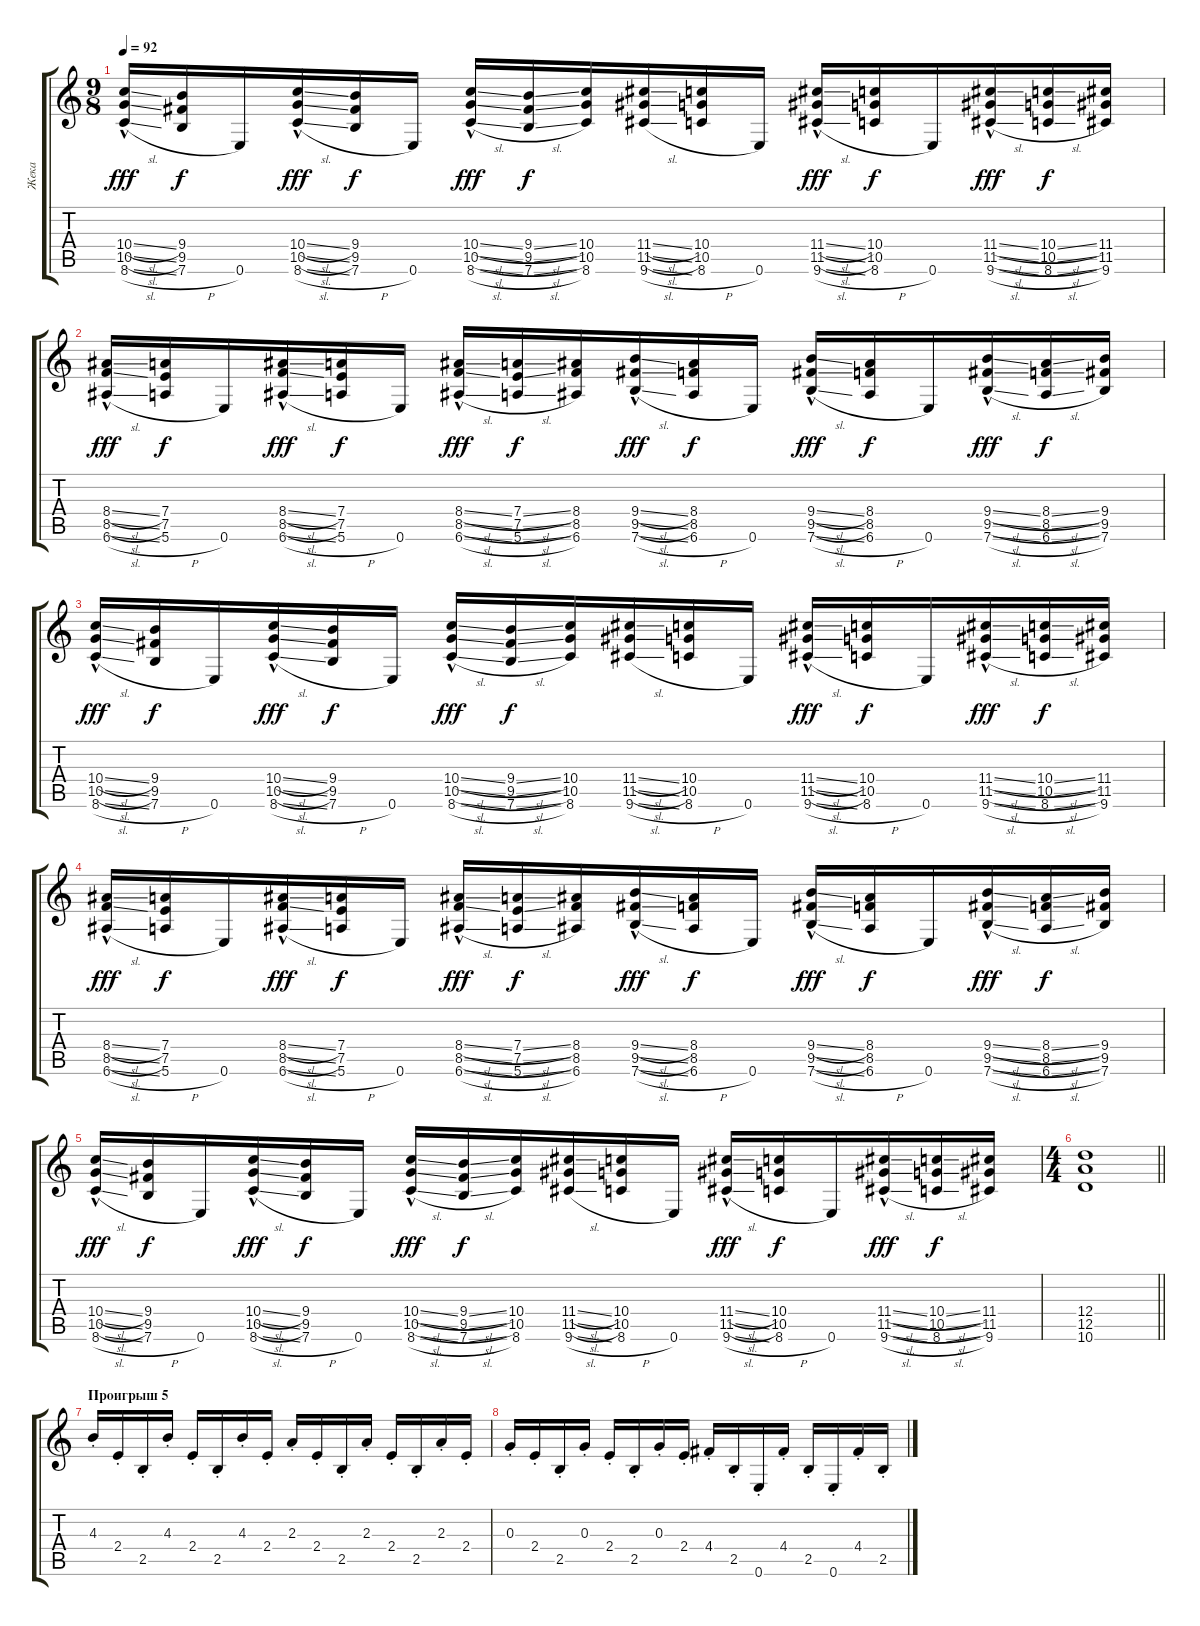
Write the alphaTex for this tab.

\track ("Жека" "Жека") {instrument distortionguitar}
\staff {score tabs}
\tuning (E4 B3 G3 D3 A2 E2) {hide}
\ts (9 8)
\tempo 92
\clef g2
\ks c
(10.4{sl} 10.5{sl} 8.6{sl hac}).16{dy fff} (9.4 9.5 7.6{h}).16{dy f} 0.6.16 (10.4{sl} 10.5{sl} 8.6{sl hac}).16{dy fff} (9.4 9.5 7.6{h}).16{dy f} 0.6.16 (10.4{sl} 10.5{sl} 8.6{sl hac}).16{dy fff} (9.4{sl} 9.5{sl} 7.6{sl}).16{dy f} (10.4 10.5 8.6).16 (11.4{sl} 11.5{sl} 9.6{sl}).16 (10.4 10.5 8.6{h}).16 0.6.16 (11.4{sl} 11.5{sl} 9.6{sl hac}).16{dy fff} (10.4 10.5 8.6{h}).16{dy f} 0.6.16 (11.4{sl} 11.5{sl} 9.6{sl hac}).16{dy fff} (10.4{sl} 10.5{sl} 8.6{sl}).16{dy f} (11.4 11.5 9.6).16 |
(8.4{sl} 8.5{sl} 6.6{sl hac}).16{dy fff} (7.4 7.5 5.6{h}).16{dy f} 0.6.16 (8.4{sl} 8.5{sl} 6.6{sl hac}).16{dy fff} (7.4 7.5 5.6{h}).16{dy f} 0.6.16 (8.4{sl} 8.5{sl} 6.6{sl hac}).16{dy fff} (7.4{sl} 7.5{sl} 5.6{sl}).16{dy f} (8.4 8.5 6.6).16 (9.4{sl} 9.5{sl} 7.6{sl hac}).16{dy fff} (8.4 8.5 6.6{h}).16{dy f} 0.6.16 (9.4{sl} 9.5{sl} 7.6{sl hac}).16{dy fff} (8.4 8.5 6.6{h}).16{dy f} 0.6.16 (9.4{sl} 9.5{sl} 7.6{sl hac}).16{dy fff} (8.4{sl} 8.5{sl} 6.6{sl}).16{dy f} (9.4 9.5 7.6).16 |
(10.4{sl} 10.5{sl} 8.6{sl hac}).16{dy fff} (9.4 9.5 7.6{h}).16{dy f} 0.6.16 (10.4{sl} 10.5{sl} 8.6{sl hac}).16{dy fff} (9.4 9.5 7.6{h}).16{dy f} 0.6.16 (10.4{sl} 10.5{sl} 8.6{sl hac}).16{dy fff} (9.4{sl} 9.5{sl} 7.6{sl}).16{dy f} (10.4 10.5 8.6).16 (11.4{sl} 11.5{sl} 9.6{sl}).16 (10.4 10.5 8.6{h}).16 0.6.16 (11.4{sl} 11.5{sl} 9.6{sl hac}).16{dy fff} (10.4 10.5 8.6{h}).16{dy f} 0.6.16 (11.4{sl} 11.5{sl} 9.6{sl hac}).16{dy fff} (10.4{sl} 10.5{sl} 8.6{sl}).16{dy f} (11.4 11.5 9.6).16 |
(8.4{sl} 8.5{sl} 6.6{sl hac}).16{dy fff} (7.4 7.5 5.6{h}).16{dy f} 0.6.16 (8.4{sl} 8.5{sl} 6.6{sl hac}).16{dy fff} (7.4 7.5 5.6{h}).16{dy f} 0.6.16 (8.4{sl} 8.5{sl} 6.6{sl hac}).16{dy fff} (7.4{sl} 7.5{sl} 5.6{sl}).16{dy f} (8.4 8.5 6.6).16 (9.4{sl} 9.5{sl} 7.6{sl hac}).16{dy fff} (8.4 8.5 6.6{h}).16{dy f} 0.6.16 (9.4{sl} 9.5{sl} 7.6{sl hac}).16{dy fff} (8.4 8.5 6.6{h}).16{dy f} 0.6.16 (9.4{sl} 9.5{sl} 7.6{sl hac}).16{dy fff} (8.4{sl} 8.5{sl} 6.6{sl}).16{dy f} (9.4 9.5 7.6).16 |
(10.4{sl} 10.5{sl} 8.6{sl hac}).16{dy fff} (9.4 9.5 7.6{h}).16{dy f} 0.6.16 (10.4{sl} 10.5{sl} 8.6{sl hac}).16{dy fff} (9.4 9.5 7.6{h}).16{dy f} 0.6.16 (10.4{sl} 10.5{sl} 8.6{sl hac}).16{dy fff} (9.4{sl} 9.5{sl} 7.6{sl}).16{dy f} (10.4 10.5 8.6).16 (11.4{sl} 11.5{sl} 9.6{sl}).16 (10.4 10.5 8.6{h}).16 0.6.16 (11.4{sl} 11.5{sl} 9.6{sl hac}).16{dy fff} (10.4 10.5 8.6{h}).16{dy f} 0.6.16 (11.4{sl} 11.5{sl} 9.6{sl hac}).16{dy fff} (10.4{sl} 10.5{sl} 8.6{sl}).16{dy f} (11.4 11.5 9.6).16 |
\ts (4 4)
\barLineRight lightlight
(12.4 12.5 10.6).1 |
\section ("" "Проигрыш 5")
4.3{st}.16 2.4{st}.16 2.5{st}.16 4.3{st}.16 2.4{st}.16 2.5{st}.16 4.3{st}.16 2.4{st}.16 2.3{st}.16 2.4{st}.16 2.5{st}.16 2.3{st}.16 2.4{st}.16 2.5{st}.16 2.3{st}.16 2.4{st}.16 |
0.3{st}.16 2.4{st}.16 2.5{st}.16 0.3{st}.16 2.4{st}.16 2.5{st}.16 0.3{st}.16 2.4{st}.16 4.4{st}.16 2.5{st}.16 0.6{st}.16 4.4{st}.16 2.5{st}.16 0.6{st}.16 4.4{st}.16 2.5{st}.16
